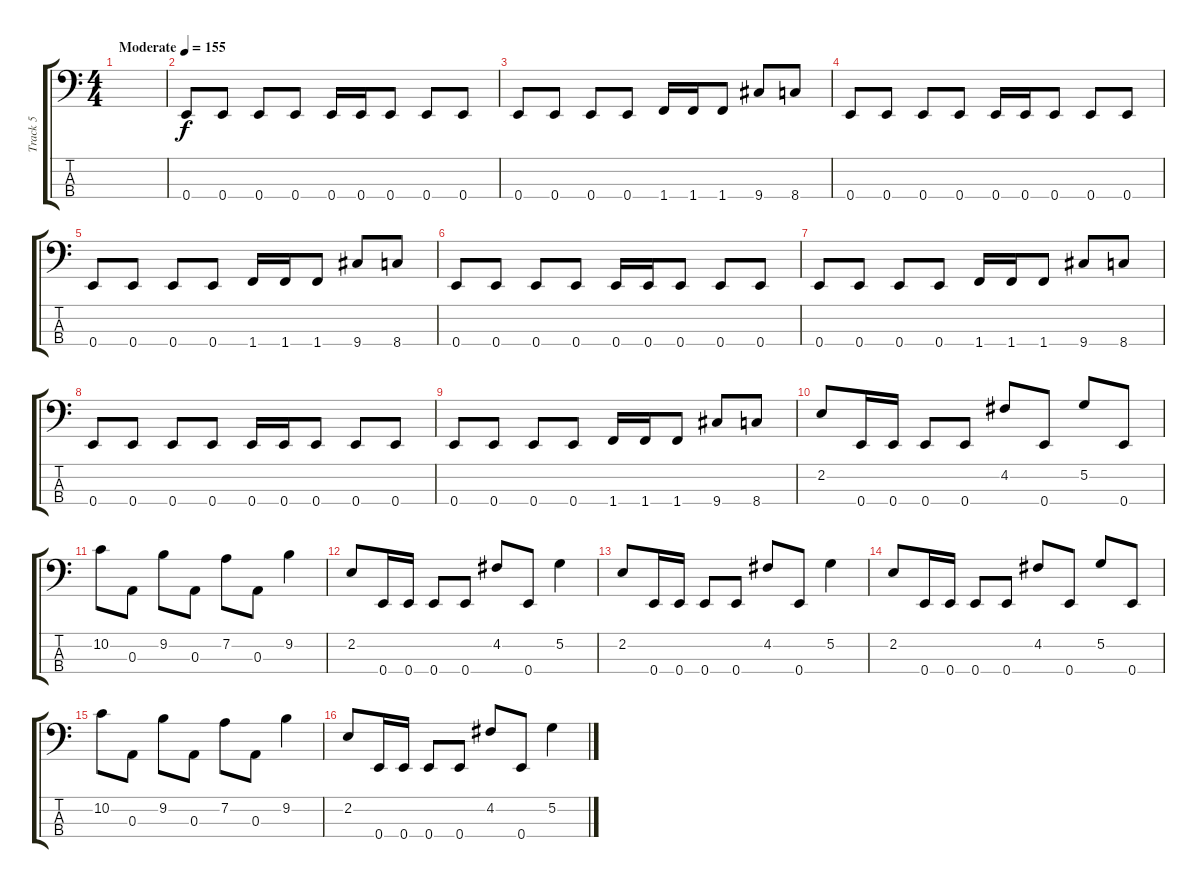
\track ("Track 5" "Track 5") {instrument electricbassfinger}
\staff {score tabs}
\tuning (G2 D2 A1 E1) {hide}
\ts (4 4)
\tempo (155 "Moderate")
\clef f4
\ks c
|
0.4.8 0.4.8 0.4.8 0.4.8 0.4.16 0.4.16 0.4.8 0.4.8 0.4.8 |
0.4.8 0.4.8 0.4.8 0.4.8 1.4.16 1.4.16 1.4.8 9.4.8 8.4.8 |
0.4.8 0.4.8 0.4.8 0.4.8 0.4.16 0.4.16 0.4.8 0.4.8 0.4.8 |
0.4.8 0.4.8 0.4.8 0.4.8 1.4.16 1.4.16 1.4.8 9.4.8 8.4.8 |
0.4.8 0.4.8 0.4.8 0.4.8 0.4.16 0.4.16 0.4.8 0.4.8 0.4.8 |
0.4.8 0.4.8 0.4.8 0.4.8 1.4.16 1.4.16 1.4.8 9.4.8 8.4.8 |
0.4.8 0.4.8 0.4.8 0.4.8 0.4.16 0.4.16 0.4.8 0.4.8 0.4.8 |
0.4.8 0.4.8 0.4.8 0.4.8 1.4.16 1.4.16 1.4.8 9.4.8 8.4.8 |
2.2.8 0.4.16 0.4.16 0.4.8 0.4.8 4.2.8 0.4.8 5.2.8 0.4.8 |
10.2.8 0.3.8 9.2.8 0.3.8 7.2.8 0.3.8 9.2.4 |
2.2.8 0.4.16 0.4.16 0.4.8 0.4.8 4.2.8 0.4.8 5.2.4 |
2.2.8 0.4.16 0.4.16 0.4.8 0.4.8 4.2.8 0.4.8 5.2.4 |
2.2.8 0.4.16 0.4.16 0.4.8 0.4.8 4.2.8 0.4.8 5.2.8 0.4.8 |
10.2.8 0.3.8 9.2.8 0.3.8 7.2.8 0.3.8 9.2.4 |
2.2.8 0.4.16 0.4.16 0.4.8 0.4.8 4.2.8 0.4.8 5.2.4
